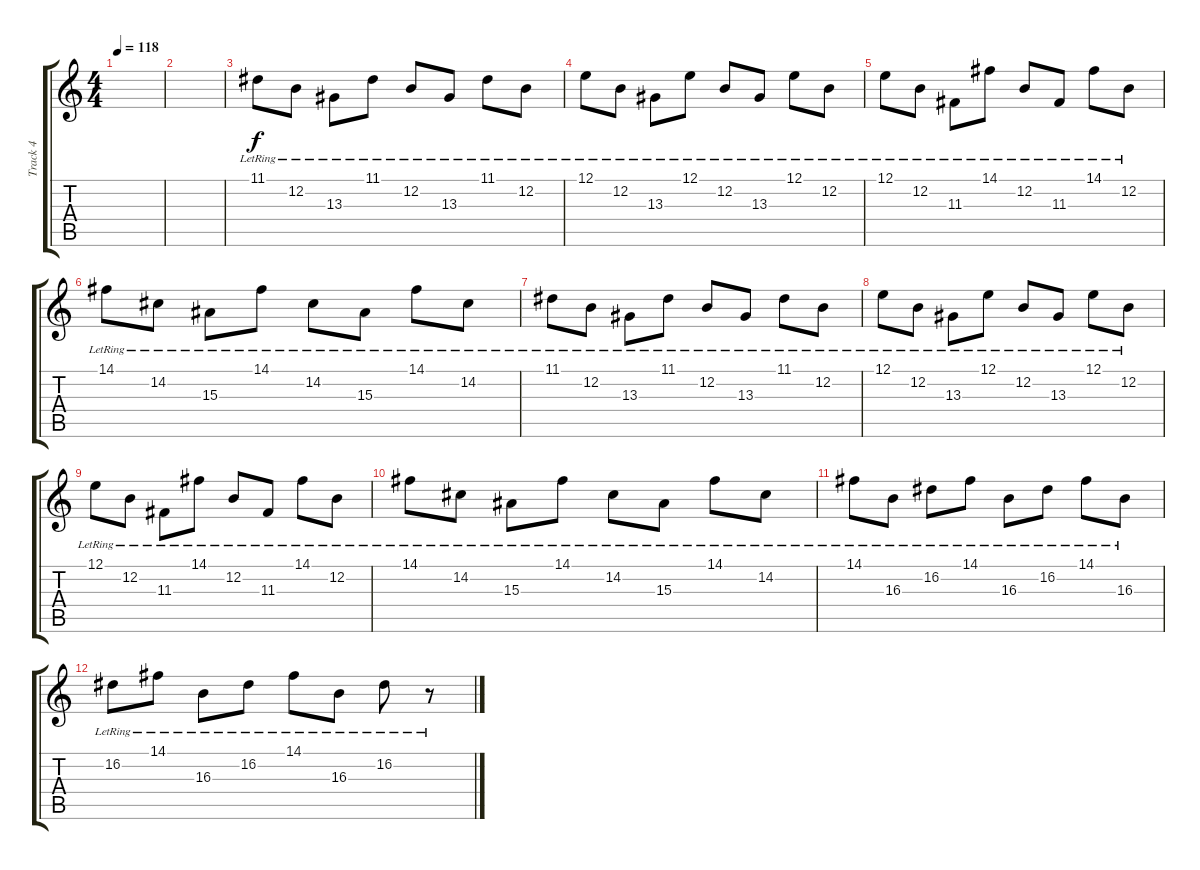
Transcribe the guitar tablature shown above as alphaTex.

\track ("Track 4" "Track 4") {instrument electricgrandpiano}
\staff {score tabs}
\tuning (E4 B3 G3 D3 A2 E2) {hide}
\ts (4 4)
\tempo 118
\clef g2
\ks c
|
|
11.1{lr}.8 12.2{lr}.8 13.3{lr}.8 11.1{lr}.8 12.2{lr}.8 13.3{lr}.8 11.1{lr}.8 12.2{lr}.8 |
12.1{lr}.8 12.2{lr}.8 13.3{lr}.8 12.1{lr}.8 12.2{lr}.8 13.3{lr}.8 12.1{lr}.8 12.2{lr}.8 |
12.1{lr}.8 12.2{lr}.8 11.3{lr}.8 14.1{lr}.8 12.2{lr}.8 11.3{lr}.8 14.1{lr}.8 12.2{lr}.8 |
14.1{lr}.8 14.2{lr}.8 15.3{lr}.8 14.1{lr}.8 14.2{lr}.8 15.3{lr}.8 14.1{lr}.8 14.2{lr}.8 |
11.1{lr}.8 12.2{lr}.8 13.3{lr}.8 11.1{lr}.8 12.2{lr}.8 13.3{lr}.8 11.1{lr}.8 12.2{lr}.8 |
12.1{lr}.8 12.2{lr}.8 13.3{lr}.8 12.1{lr}.8 12.2{lr}.8 13.3{lr}.8 12.1{lr}.8 12.2{lr}.8 |
12.1{lr}.8 12.2{lr}.8 11.3{lr}.8 14.1{lr}.8 12.2{lr}.8 11.3{lr}.8 14.1{lr}.8 12.2{lr}.8 |
14.1{lr}.8 14.2{lr}.8 15.3{lr}.8 14.1{lr}.8 14.2{lr}.8 15.3{lr}.8 14.1{lr}.8 14.2{lr}.8 |
14.1{lr}.8 16.3{lr}.8 16.2{lr}.8 14.1{lr}.8 16.3{lr}.8 16.2{lr}.8 14.1{lr}.8 16.3{lr}.8 |
16.2{lr}.8 14.1{lr}.8 16.3{lr}.8 16.2{lr}.8 14.1{lr}.8 16.3{lr}.8 16.2{lr}.8 r.8
